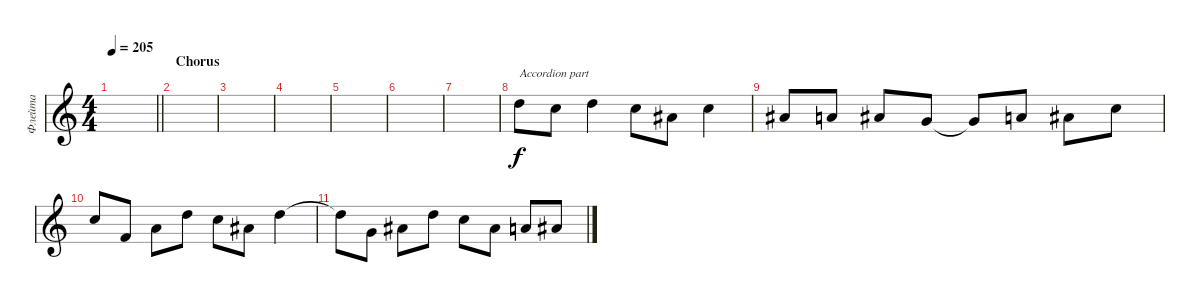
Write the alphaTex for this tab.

\track ("Флейта" "Флейта") {instrument flute}
\staff {score}
\tuning (E4 B3 G3 D3 A2 E2) {hide}
\ts (4 4)
\tempo 205
\clef g2
\barLineRight lightlight
\ks aminor
|
\section ("" "Chorus")
|
|
|
|
|
|
10.1.8{txt "Accordion part" instrument accordion} 8.1.8 10.1.4 8.1.8 6.1.8 8.1.4 |
6.1.8 5.1.8 6.1.8 3.1.8 3.1{t}.8 5.1.8 6.1.8 8.1.8 |
8.1.8 6.2.8 5.1.8 10.1.8 8.1.8 6.1.8 10.1.4 |
10.1{t}.8 3.1.8 6.1.8 10.1.8 8.1.8 6.1.8 5.1.8 6.1.8
